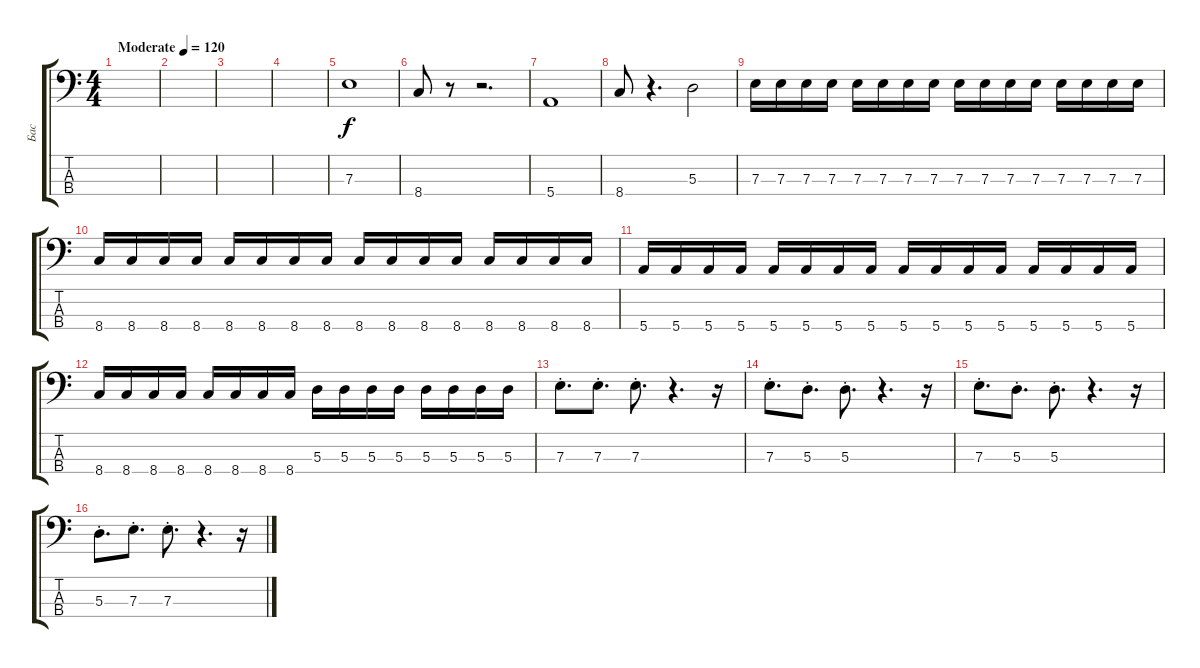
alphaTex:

\track ("Бас" "Бас") {instrument electricbassfinger}
\staff {score tabs}
\tuning (G2 D2 A1 E1) {hide}
\ts (4 4)
\tempo (120 "Moderate")
\clef f4
\ks c
|
|
|
|
7.3.1 |
8.4.8 r.8 r.2{d} |
5.4.1 |
8.4.8 r.4{d} 5.3.2 |
7.3.16 7.3.16 7.3.16 7.3.16 7.3.16 7.3.16 7.3.16 7.3.16 7.3.16 7.3.16 7.3.16 7.3.16 7.3.16 7.3.16 7.3.16 7.3.16 |
8.4.16 8.4.16 8.4.16 8.4.16 8.4.16 8.4.16 8.4.16 8.4.16 8.4.16 8.4.16 8.4.16 8.4.16 8.4.16 8.4.16 8.4.16 8.4.16 |
5.4.16 5.4.16 5.4.16 5.4.16 5.4.16 5.4.16 5.4.16 5.4.16 5.4.16 5.4.16 5.4.16 5.4.16 5.4.16 5.4.16 5.4.16 5.4.16 |
8.4.16 8.4.16 8.4.16 8.4.16 8.4.16 8.4.16 8.4.16 8.4.16 5.3.16 5.3.16 5.3.16 5.3.16 5.3.16 5.3.16 5.3.16 5.3.16 |
7.3{st}.8{d} 7.3{st}.8{d} 7.3{st}.8{d} r.4{d} r.16 |
7.3{st}.8{d} 5.3{st}.8{d} 5.3{st}.8{d} r.4{d} r.16 |
7.3{st}.8{d} 5.3{st}.8{d} 5.3{st}.8{d} r.4{d} r.16 |
5.3{st}.8{d} 7.3{st}.8{d} 7.3{st}.8{d} r.4{d} r.16
